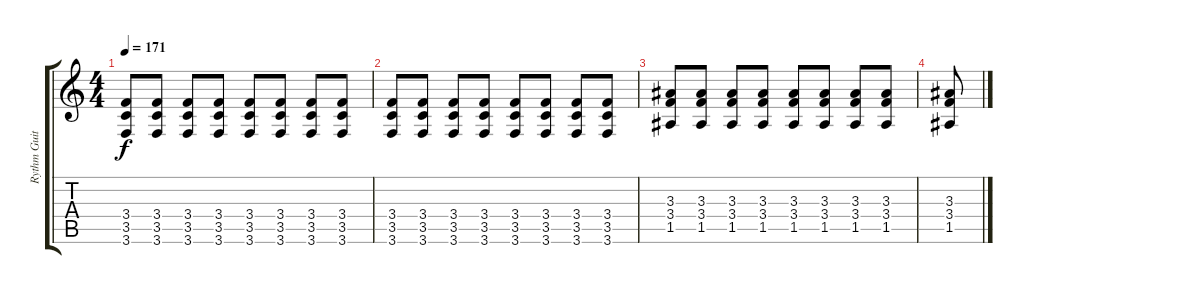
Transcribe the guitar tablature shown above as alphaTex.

\track ("Rythm Guitar" "Rythm Guit") {instrument overdrivenguitar}
\staff {score tabs}
\tuning (E4 B3 G3 D3 A2 D2) {hide}
\ts (4 4)
\tempo 171
\clef g2
\ks c
(3.4 3.5 3.6).8{dy f} (3.4 3.5 3.6).8 (3.4 3.5 3.6).8 (3.4 3.5 3.6).8 (3.4 3.5 3.6).8 (3.4 3.5 3.6).8 (3.4 3.5 3.6).8 (3.4 3.5 3.6).8 |
(3.4 3.5 3.6).8 (3.4 3.5 3.6).8 (3.4 3.5 3.6).8 (3.4 3.5 3.6).8 (3.4 3.5 3.6).8 (3.4 3.5 3.6).8 (3.4 3.5 3.6).8 (3.4 3.5 3.6).8 |
(3.3 3.4 1.5).8 (3.3 3.4 1.5).8 (3.3 3.4 1.5).8 (3.3 3.4 1.5).8 (3.3 3.4 1.5).8 (3.3 3.4 1.5).8 (3.3 3.4 1.5).8 (3.3 3.4 1.5).8 |
(3.3 3.4 1.5).8
